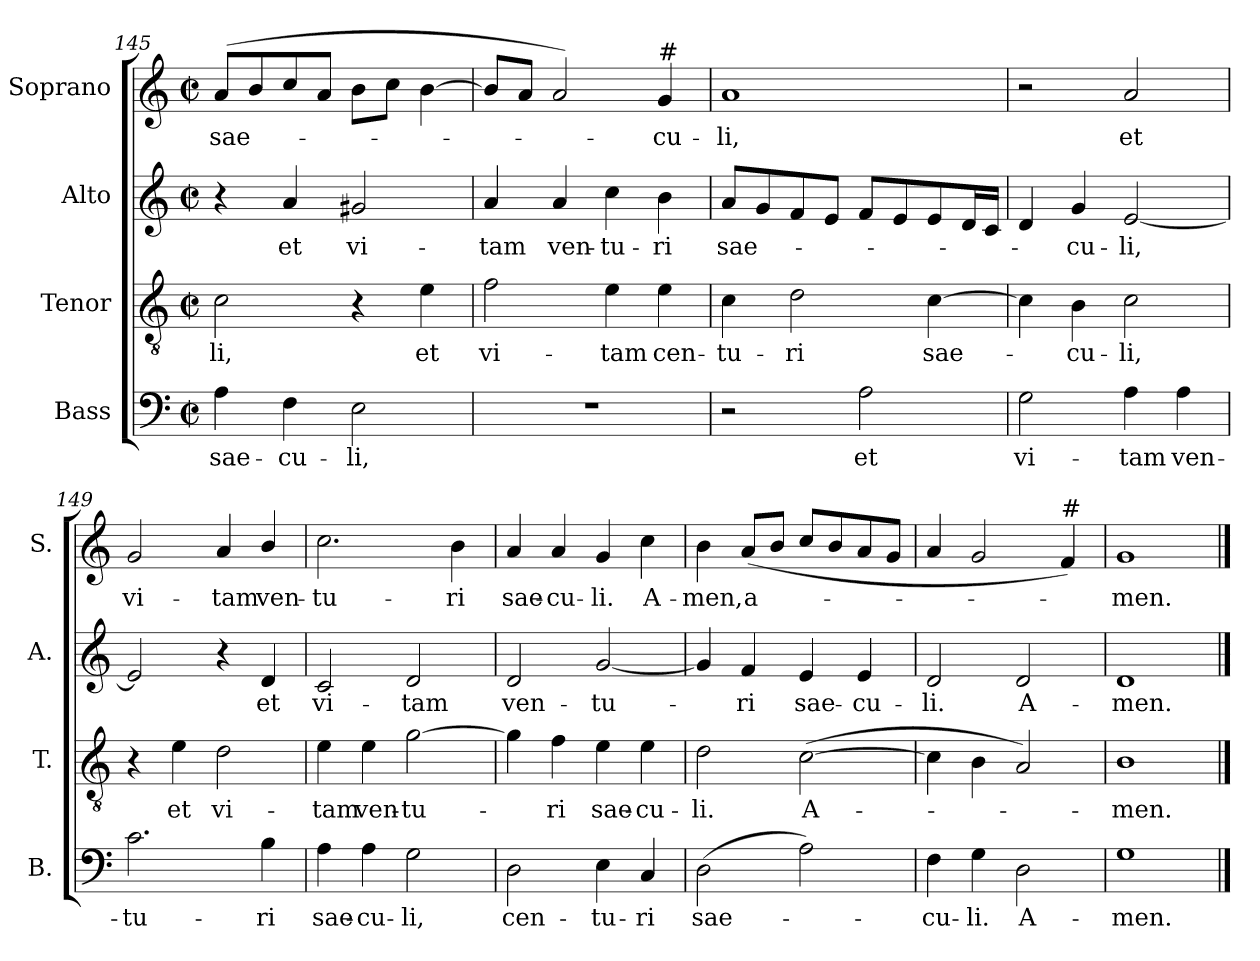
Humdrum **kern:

**kern	**text	**kern	**text	**kern	**text	**kern	**text
*part4	*part4	*part3	*part3	*part2	*part2	*part1	*part1
*staff4	*staff4	*staff3	*staff3	*staff2	*staff2	*staff1	*staff1
*I"Bass	*	*I"Tenor	*	*I"Alto	*	*I"Soprano	*
*I'B.	*	*I'T.	*	*I'A.	*	*I'S.	*
*clefF4	*	*clefGv2	*	*clefG2	*	*clefG2	*
*	*	*ITrd7c12	*	*	*	*	*
*k[]	*	*k[]	*	*k[]	*	*k[]	*
*C:	*	*C:	*	*C:	*	*C:	*
*M2/2	*	*M2/2	*	*M2/2	*	*M2/2	*
*met(c|)	*	*met(c|)	*	*met(c|)	*	*met(c|)	*
=145	=145	=145	=145	=145	=145	=145	=145
!	!LO:LY:b	!	!LO:LY:b	!	!	!	!LO:LY:b
4A\	sae-	2C\	-li,	4r	.	(<8a/L	sae-
.	.	.	.	.	.	8b/	.
!	!LO:LY:b	!	!	!	!LO:LY:b	!	!
4F\	-cu-	.	.	4a/	et	8cc/	.
.	.	.	.	.	.	8a/J	.
!	!LO:LY:b	!	!	!	!LO:LY:b	!	!
2E\	-li,	4r	.	2g#X/	vi-	8b\L	.
.	.	.	.	.	.	8cc\J	.
!	!	!	!LO:LY:b	!	!	!	!
.	.	4E\	et	.	.	[>4b\	.
=146	=146	=146	=146	=146	=146	=146	=146
!	!	!	!LO:LY:b	!	!LO:LY:b	!	!
1r	.	2F\	vi-	4a/	-tam	8b/L]	.
.	.	.	.	.	.	8a/J	.
!	!	!	!	!	!LO:LY:b	!	!
.	.	.	.	4a/	ven-	2a/)	.
!	!	!	!LO:LY:b	!	!LO:LY:b	!	!
.	.	4E\	-tam	4cc\	-tu-	.	.
!	!	!	!	!	!	!LO:TX:a:t=#	!
!	!	!	!LO:LY:b	!	!LO:LY:b	!	!LO:LY:b
.	.	4E\	cen-	4b\	-ri	4g/	-cu-
=147	=147	=147	=147	=147	=147	=147	=147
!	!	!	!LO:LY:b	!	!LO:LY:b	!	!LO:LY:b
2r	.	4C\	-tu-	8a/L	sae-	1a	-li,
.	.	.	.	8g/	.	.	.
!	!	!	!LO:LY:b	!	!	!	!
.	.	2D\	-ri	8f/	.	.	.
.	.	.	.	8e/J	.	.	.
!	!LO:LY:b	!	!	!	!	!	!
2A\	et	.	.	8f/L	.	.	.
.	.	.	.	8e/	.	.	.
!	!	!	!LO:LY:b	!	!	!	!
.	.	[>4C\	sae-	8e/	.	.	.
.	.	.	.	16d/L	.	.	.
.	.	.	.	16c/JJ	.	.	.
!!LO:LB:g=z
=148	=148	=148	=148	=148	=148	=148	=148
!	!LO:LY:b	!	!	!	!	!	!
2G\	vi-	4C\]	.	4d/	.	2r	.
!	!	!	!LO:LY:b	!	!LO:LY:b	!	!
.	.	4BB\	-cu-	4g/	-cu-	.	.
!	!LO:LY:b	!	!LO:LY:b	!	!LO:LY:b	!	!LO:LY:b
4A\	-tam	2C\	-li,	[<2e/	-li,	2a/	et
!	!LO:LY:b	!	!	!	!	!	!
4A\	ven-	.	.	.	.	.	.
=149	=149	=149	=149	=149	=149	=149	=149
!	!LO:LY:b	!	!	!	!	!	!LO:LY:b
2.c\	-tu-	4r	.	2e/]	.	2g/	vi-
!	!	!	!LO:LY:b	!	!	!	!
.	.	4E\	et	.	.	.	.
!	!	!	!LO:LY:b	!	!	!	!LO:LY:b
.	.	2D\	vi-	4r	.	4a/	-tam
!	!LO:LY:b	!	!	!	!LO:LY:b	!	!LO:LY:b
4B\	-ri	.	.	4d/	et	4b/	ven-
=150	=150	=150	=150	=150	=150	=150	=150
!	!LO:LY:b	!	!LO:LY:b	!	!LO:LY:b	!	!LO:LY:b
4A\	sae-	4E\	-tam	2c/	vi-	2.cc\	-tu-
!	!LO:LY:b	!	!LO:LY:b	!	!	!	!
4A\	-cu-	4E\	ven-	.	.	.	.
!	!LO:LY:b	!	!LO:LY:b	!	!LO:LY:b	!	!
2G\	-li,	[>2G\	-tu-	2d/	-tam	.	.
!	!	!	!	!	!	!	!LO:LY:b
.	.	.	.	.	.	4b\	-ri
=151	=151	=151	=151	=151	=151	=151	=151
!	!LO:LY:b	!	!	!	!LO:LY:b	!	!LO:LY:b
2D\	cen-	4G\]	.	2d/	ven-	4a/	sae-
!	!	!	!LO:LY:b	!	!	!	!LO:LY:b
.	.	4F\	-ri	.	.	4a/	-cu-
!	!LO:LY:b	!	!LO:LY:b	!	!LO:LY:b	!	!LO:LY:b
4E\	-tu-	4E\	sae-	[<2g/	-tu-	4g/	-li.
!	!LO:LY:b	!	!LO:LY:b	!	!	!	!LO:LY:b
4C/	-ri	4E\	-cu-	.	.	4cc\	A-
=152	=152	=152	=152	=152	=152	=152	=152
!	!LO:LY:b	!	!LO:LY:b	!	!	!	!LO:LY:b
(>2D\	sae-	2D\	-li.	4g/]	.	4b\	-men,
!	!	!	!	!	!LO:LY:b	!	!LO:LY:b
.	.	.	.	4f/	-ri	(<8a/L	a-
.	.	.	.	.	.	8b/J	.
!	!	!	!LO:LY:b	!	!LO:LY:b	!	!
2A\)	.	(>[>2C\	A-	4e/	sae-	8cc/L	.
.	.	.	.	.	.	8b/	.
!	!	!	!	!	!LO:LY:b	!	!
.	.	.	.	4e/	-cu-	8a/	.
.	.	.	.	.	.	8g/J	.
=153	=153	=153	=153	=153	=153	=153	=153
!	!LO:LY:b	!	!	!	!LO:LY:b	!	!
4F\	-cu-	4C\]	.	2d/	-li.	4a/	.
!	!LO:LY:b	!	!	!	!	!	!
4G\	-li.	4BB\	.	.	.	2g/	.
!	!LO:LY:b	!	!	!	!LO:LY:b	!	!
2D\	A-	2AA/)	.	2d/	A-	.	.
!	!	!	!	!	!	!LO:TX:a:t=#	!
.	.	.	.	.	.	4f/)	.
=154	=154	=154	=154	=154	=154	=154	=154
!	!LO:LY:b	!	!LO:LY:b	!	!LO:LY:b	!	!LO:LY:b
1G	-men.	1BB	-men.	1d	-men.	1g	-men.
==	==	==	==	==	==	==	==
*-	*-	*-	*-	*-	*-	*-	*-
